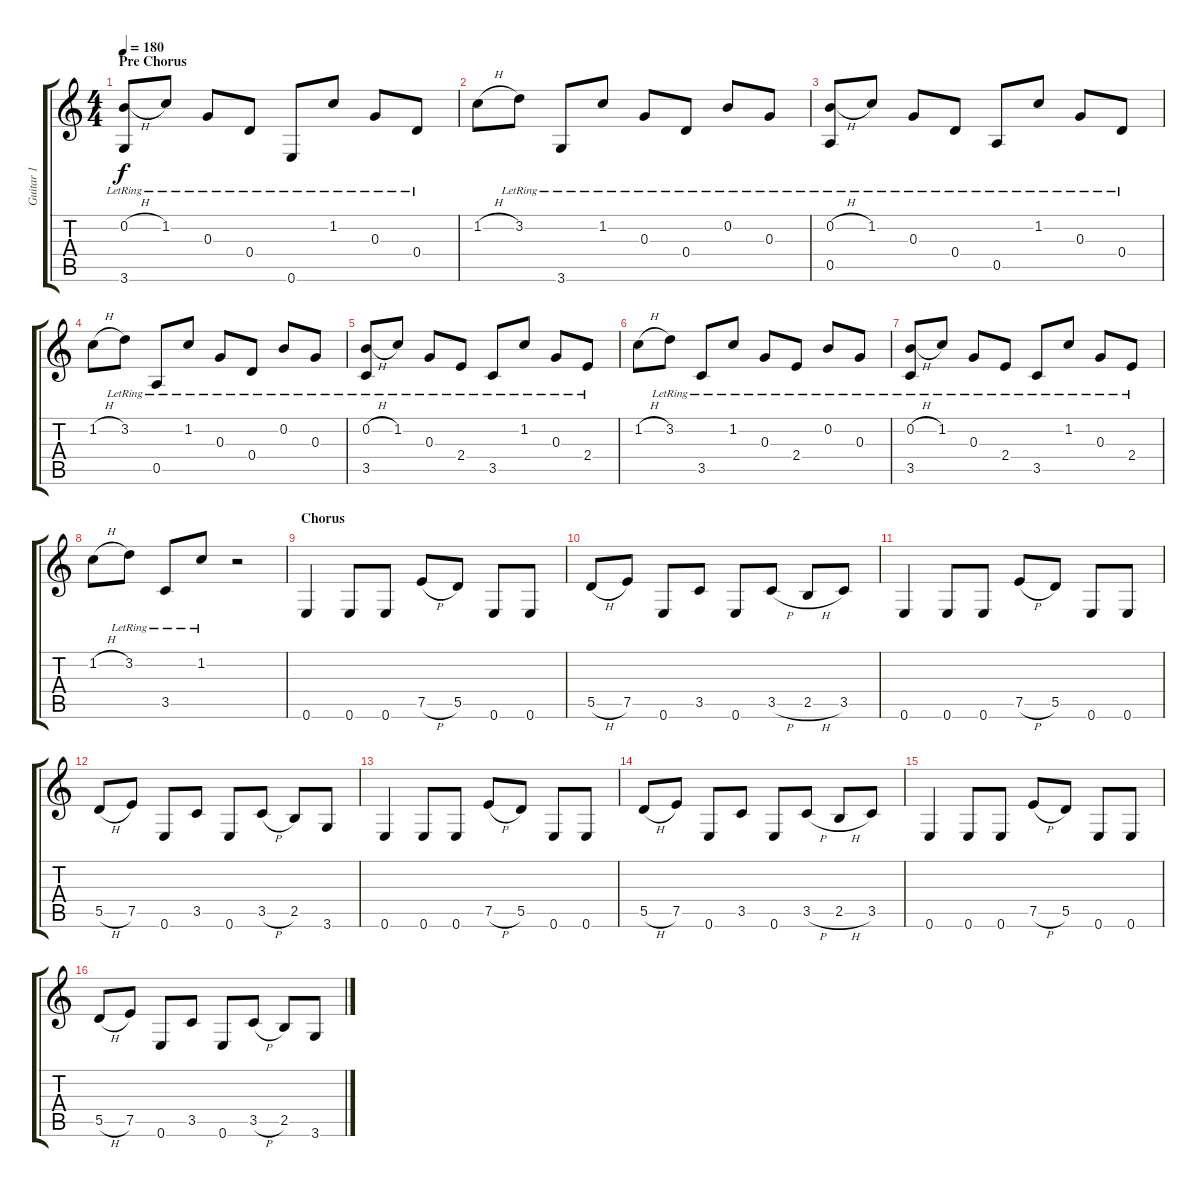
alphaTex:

\track ("Guitar 1" "Guitar 1") {instrument distortionguitar}
\staff {score tabs}
\tuning (E4 B3 G3 D3 A2 E2) {hide}
\ts (4 4)
\section ("" "Pre Chorus")
\tempo 180
\clef g2
\ks c
(0.2{h} 3.6{lr}).8{dy f instrument electricguitarclean} 1.2{lr}.8 0.3{lr}.8 0.4{lr}.8 0.6{lr}.8 1.2{lr}.8 0.3{lr}.8 0.4{lr}.8 |
1.2{h}.8 3.2{lr}.8 3.6{lr}.8 1.2{lr}.8 0.3{lr}.8 0.4{lr}.8 0.2{lr}.8 0.3{lr}.8 |
(0.2{h} 0.5{lr}).8{instrument electricguitarclean} 1.2{lr}.8 0.3{lr}.8 0.4{lr}.8 0.5{lr}.8 1.2{lr}.8 0.3{lr}.8 0.4{lr}.8 |
1.2{h}.8 3.2{lr}.8 0.5{lr}.8 1.2{lr}.8 0.3{lr}.8 0.4{lr}.8 0.2{lr}.8 0.3{lr}.8 |
(0.2{h} 3.5{lr}).8{instrument electricguitarclean} 1.2{lr}.8 0.3{lr}.8 2.4{lr}.8 3.5{lr}.8 1.2{lr}.8 0.3{lr}.8 2.4{lr}.8 |
1.2{h}.8 3.2{lr}.8 3.5{lr}.8 1.2{lr}.8 0.3{lr}.8 2.4{lr}.8 0.2{lr}.8 0.3{lr}.8 |
(0.2{h} 3.5{lr}).8{instrument electricguitarclean} 1.2{lr}.8 0.3{lr}.8 2.4{lr}.8 3.5{lr}.8 1.2{lr}.8 0.3{lr}.8 2.4{lr}.8 |
1.2{h}.8 3.2{lr}.8 3.5{lr}.8 1.2{lr}.8 r.2 |
\section ("" "Chorus")
0.6.4{instrument distortionguitar} 0.6.8 0.6.8 7.5{h}.8 5.5.8 0.6.8 0.6.8 |
5.5{h}.8 7.5.8 0.6.8 3.5.8 0.6.8 3.5{h}.8 2.5{h}.8 3.5.8 |
0.6.4 0.6.8 0.6.8 7.5{h}.8 5.5.8 0.6.8 0.6.8 |
5.5{h}.8 7.5.8 0.6.8 3.5.8 0.6.8 3.5{h}.8 2.5.8 3.6.8 |
0.6.4 0.6.8 0.6.8 7.5{h}.8 5.5.8 0.6.8 0.6.8 |
5.5{h}.8 7.5.8 0.6.8 3.5.8 0.6.8 3.5{h}.8 2.5{h}.8 3.5.8 |
0.6.4 0.6.8 0.6.8 7.5{h}.8 5.5.8 0.6.8 0.6.8 |
5.5{h}.8 7.5.8 0.6.8 3.5.8 0.6.8 3.5{h}.8 2.5.8 3.6.8
